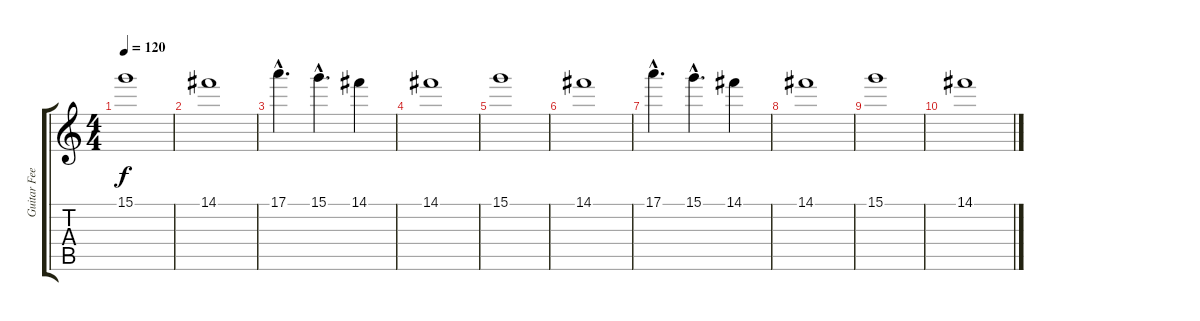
\track ("Guitar Feedback2" "Guitar Fee") {instrument electricguitarclean}
\staff {score tabs}
\tuning (E4 B3 G3 D3 A2 E2) {hide}
\ts (4 4)
\tempo 120
\clef g2
\ks c
15.1.1{dy f} |
14.1.1 |
17.1{hac}.4{d} 15.1{hac}.4{d} 14.1.4 |
14.1.1 |
15.1.1 |
14.1.1 |
17.1{hac}.4{d} 15.1{hac}.4{d} 14.1.4 |
14.1.1 |
15.1.1 |
14.1.1
